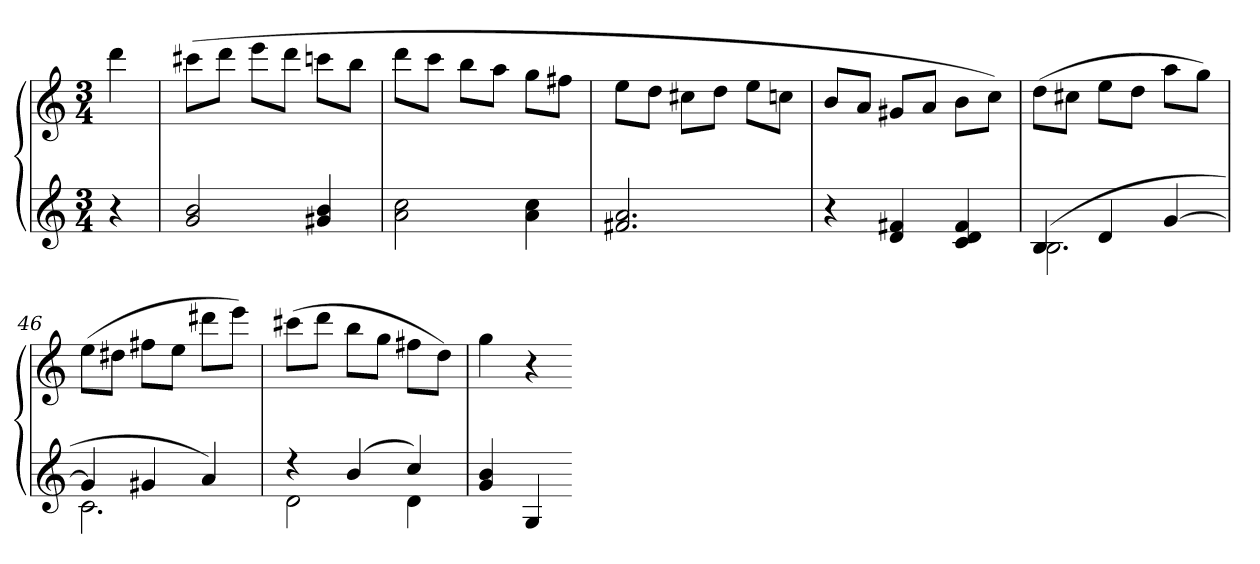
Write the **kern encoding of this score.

**kern	**kern
*part1	*part1
*staff2	*staff1
*clefG2	*clefG2
*k[]	*k[]
*C:	*C:
*M3/4	*M3/4
=	=
4r	4ddd
=41	=41
2g 2b	(8ccc#XL
.	8dddJ
.	8eeeL
.	8dddJ
4g#X 4b	8cccnL
.	8bbJ
=42	=42
2a 2cc	8dddL
.	8cccJ
.	8bbL
.	8aaJ
4a 4cc	8ggL
.	8ff#XJ
=43	=43
2.f#X 2.a	8eeL
.	8ddJ
.	8cc#XL
.	8ddJ
.	8eeL
.	8ccnJ
=44	=44
4r	8bL
.	8aJ
4d 4f#X	8g#XL
.	8aJ
4c 4d 4f#	8bL
.	8ccJ)
=45	=45
*^	*
(4B	2.B	(8ddL
.	.	8cc#XJ
4d	.	8eeL
.	.	8ddJ
[4g	.	8aaL
.	.	8ggJ)
=46	=46	=46
4g]	2.c	(8eeL
.	.	8dd#XJ
4g#X	.	8ff#XL
.	.	8eeJ
4a)	.	8ddd#XL
.	.	8eeeJ)
=47	=47	=47
4r	2d	(8ccc#XL
.	.	8dddJ
(4b	.	8bbL
.	.	8ggJ
4cc)	4d	8ff#XL
.	.	8ddJ)
*v	*v	*
=48	=48
4g 4b	4gg
4G	4r
=-	=-
*-	*-
